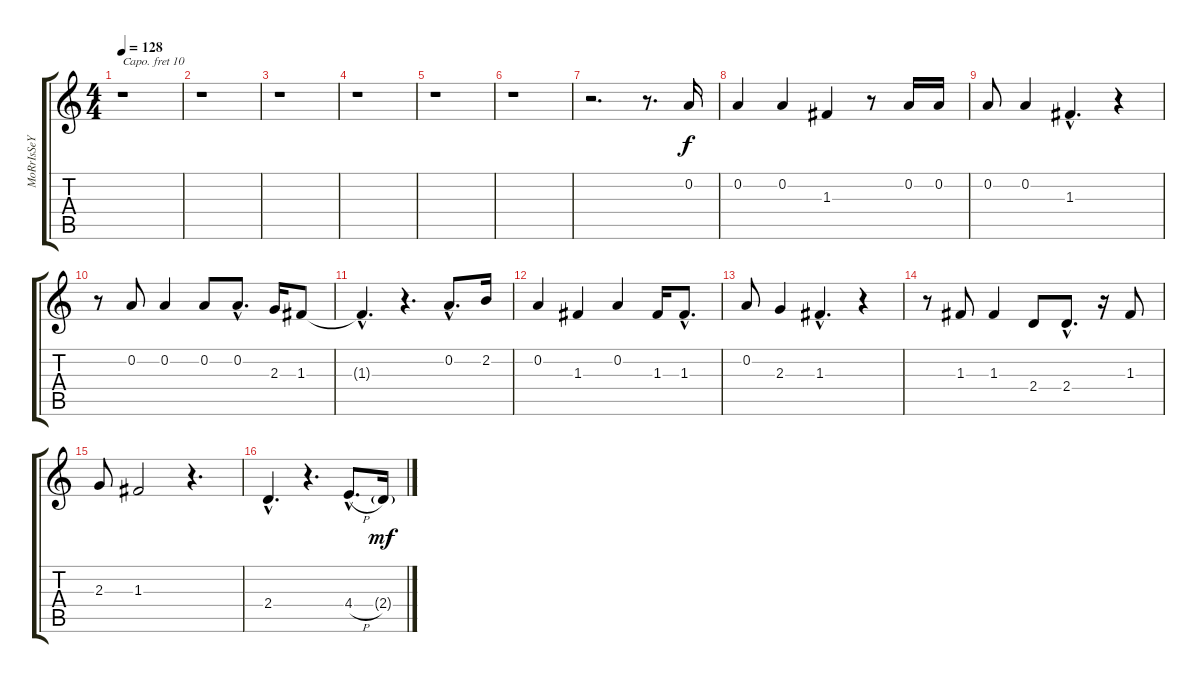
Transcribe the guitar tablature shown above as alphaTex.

\track ("MoRrIsSeY" "MoRrIsSeY") {instrument flute}
\staff {score tabs}
\capo 10
\tuning (E4 B3 G3 D3 A2 E2) {hide}
\ts (4 4)
\tempo 128
\clef g2
\ks c
r.1{dy f instrument flute} |
r.1 |
r.1 |
r.1 |
r.1 |
r.1 |
r.2{d} r.8{d} 0.2.16 |
0.2.4 0.2.4 1.3.4 r.8 0.2.16 0.2.16 |
0.2.8 0.2.4 1.3{hac}.4{d} r.4 |
r.8 0.2.8 0.2.4 0.2.8 0.2{hac}.8{d} 2.3.16 1.3.8 |
1.3{hac t}.4{d} r.4{d} 0.2{hac}.8{d} 2.2.16 |
0.2.4 1.3.4 0.2.4 1.3.16 1.3{hac}.8{d} |
0.2.8 2.3.4 1.3{hac}.4{d} r.4 |
r.8 1.3.8 1.3.4 2.4.8 2.4{hac}.8{d} r.16 1.3.8 |
2.3.8 1.3.2 r.4{d} |
2.4{hac}.4{d} r.4{d} 4.4{h hac}.8{d} 2.4{g}.16{dy mf}
